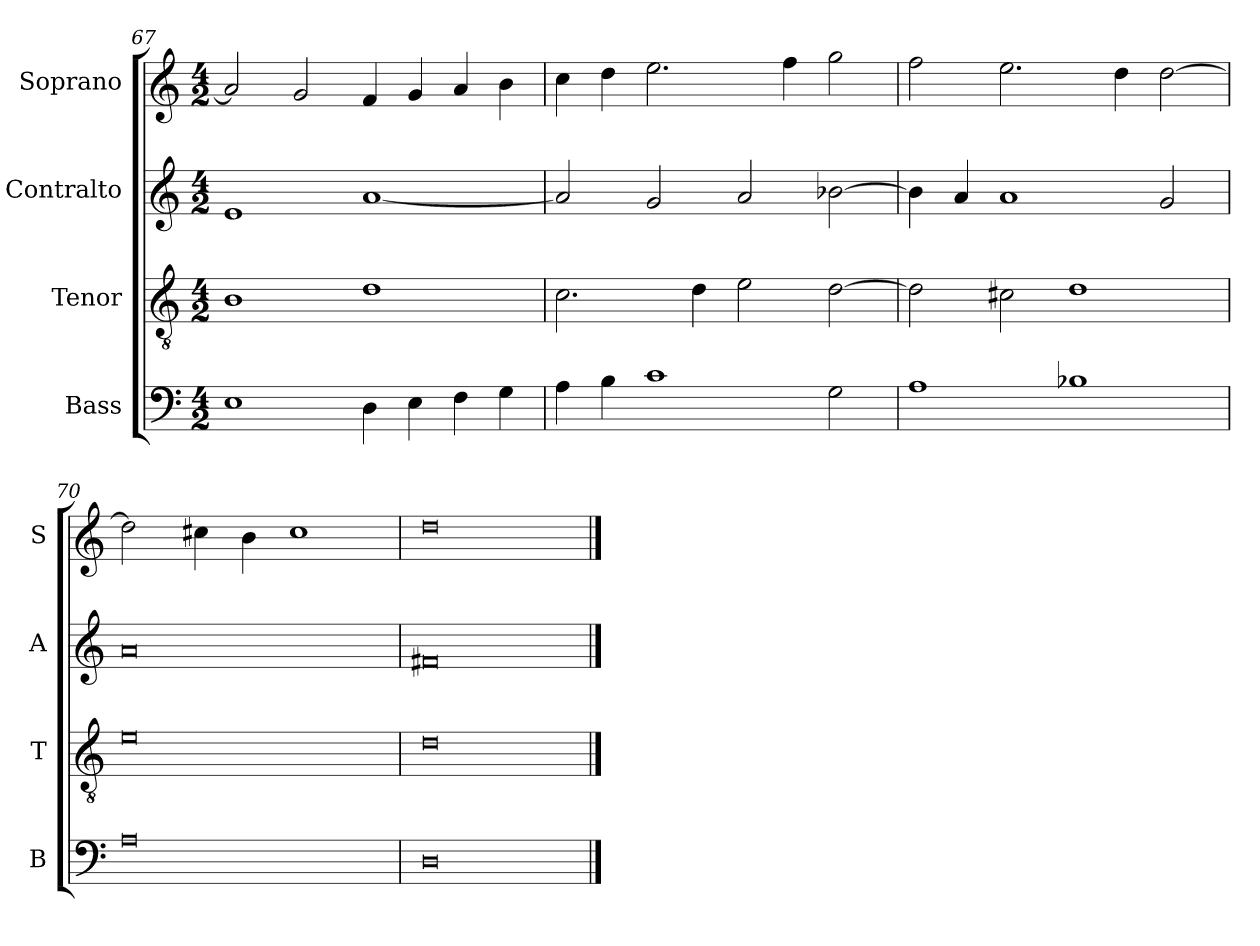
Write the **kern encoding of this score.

**kern	**kern	**kern	**kern
*part4	*part3	*part2	*part1
*staff4	*staff3	*staff2	*staff1
*I"Bass	*I"Tenor	*I"Contralto	*I"Soprano
*I'B	*I'T	*I'A	*I'S
*clefF4	*clefGv2	*clefG2	*clefG2
*k[]	*k[]	*k[]	*k[]
*D:dor	*D:dor	*D:dor	*D:dor
*M4/2	*M4/2	*M4/2	*M4/2
=67	=67	=67	=67
1E	1B	1e	2a]
.	.	.	2g
4D	1d	[1a	4f
4E	.	.	4g
4F	.	.	4a
4G	.	.	4b
=68	=68	=68	=68
4A	2.c	2a]	4cc
4B	.	.	4dd
1c	.	2g	2.ee
.	4d	.	.
.	2e	2a	.
.	.	.	4ff
2G	[2d	[2b-X	2gg
=69	=69	=69	=69
1A	2d]	4b-]	2ff
.	.	4a	.
.	2c#X	1a	2.ee
1B-X	1d	.	.
.	.	.	4dd
.	.	2g	[2dd
=70	=70	=70	=70
0A	0e	0a	2dd]
.	.	.	4cc#X
.	.	.	4b
.	.	.	1cc#
=71	=71	=71	=71
0D	0d	0f#X	0dd
==	==	==	==
*-	*-	*-	*-
